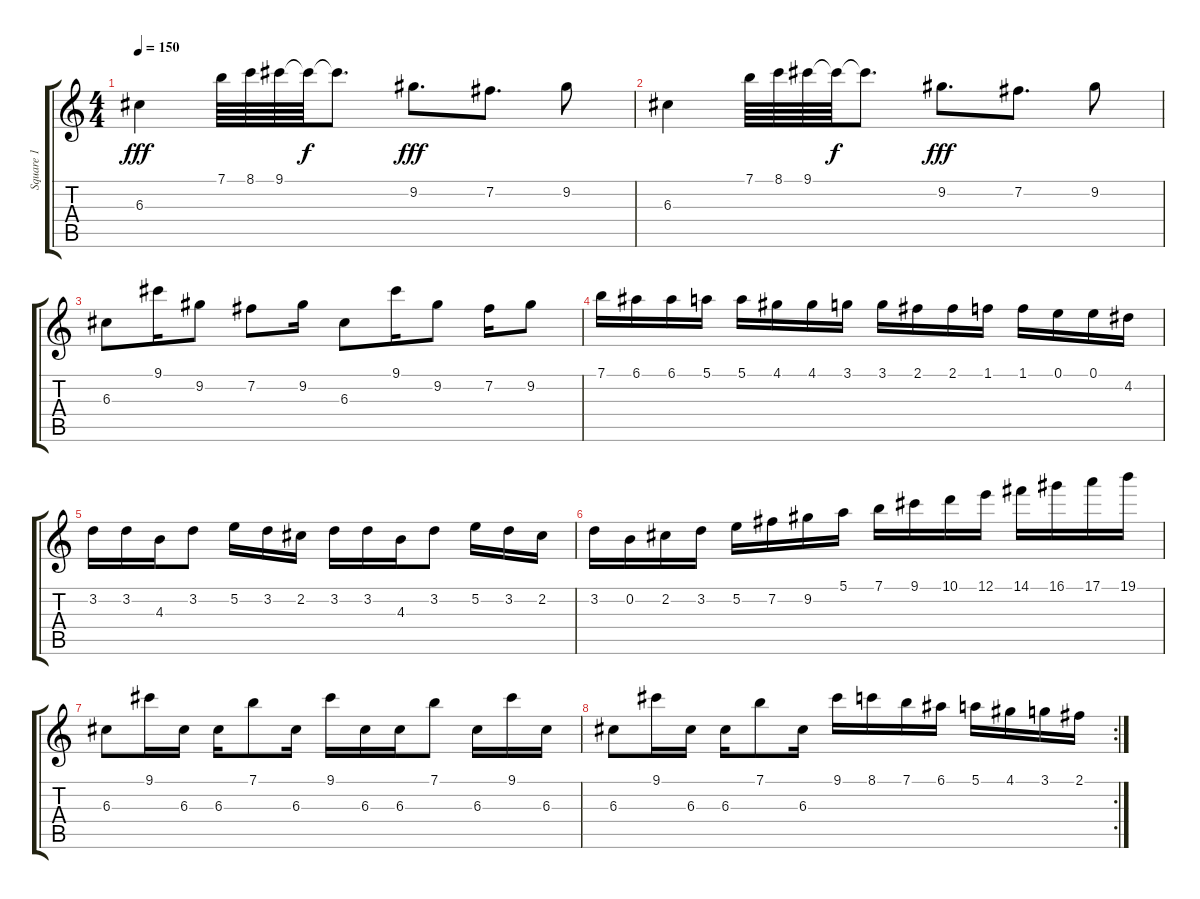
\track ("Square 1" "Square 1") {instrument electricguitarjazz}
\staff {score tabs}
\tuning (E4 B3 G3 D3 A2 E2) {hide}
\ts (4 4)
\tempo 150
\clef g2
\ks c
6.3.4{dy fff} 7.1.64 8.1.64 9.1.64 9.1{t}.64{dy f} 9.1{t}.8{d} 9.2.8{d dy fff} 7.2.8{d} 9.2.8 |
6.3.4 7.1.64 8.1.64 9.1.64 9.1{t}.64{dy f} 9.1{t}.8{d} 9.2.8{d dy fff} 7.2.8{d} 9.2.8 |
6.3.8 9.1.16 9.2.8 7.2.8 9.2.16 6.3.8 9.1.16 9.2.8 7.2.16 9.2.8 |
7.1.16 6.1.16 6.1.16 5.1.16 5.1.16 4.1.16 4.1.16 3.1.16 3.1.16 2.1.16 2.1.16 1.1.16 1.1.16 0.1.16 0.1.16 4.2.16 |
3.2.16 3.2.16 4.3.16 3.2.8 5.2.16 3.2.16 2.2.16 3.2.16 3.2.16 4.3.16 3.2.8 5.2.16 3.2.16 2.2.16 |
3.2.16 0.2.16 2.2.16 3.2.16 5.2.16 7.2.16 9.2.16 5.1.16 7.1.16 9.1.16 10.1.16 12.1.16 14.1.16 16.1.16 17.1.16 19.1.16 |
6.3.8 9.1.16 6.3.16 6.3.16 7.1.8 6.3.16 9.1.16 6.3.16 6.3.16 7.1.8 6.3.16 9.1.16 6.3.16 |
\rc 2
6.3.8 9.1.16 6.3.16 6.3.16 7.1.8 6.3.16 9.1.16 8.1.16 7.1.16 6.1.16 5.1.16 4.1.16 3.1.16 2.1.16
